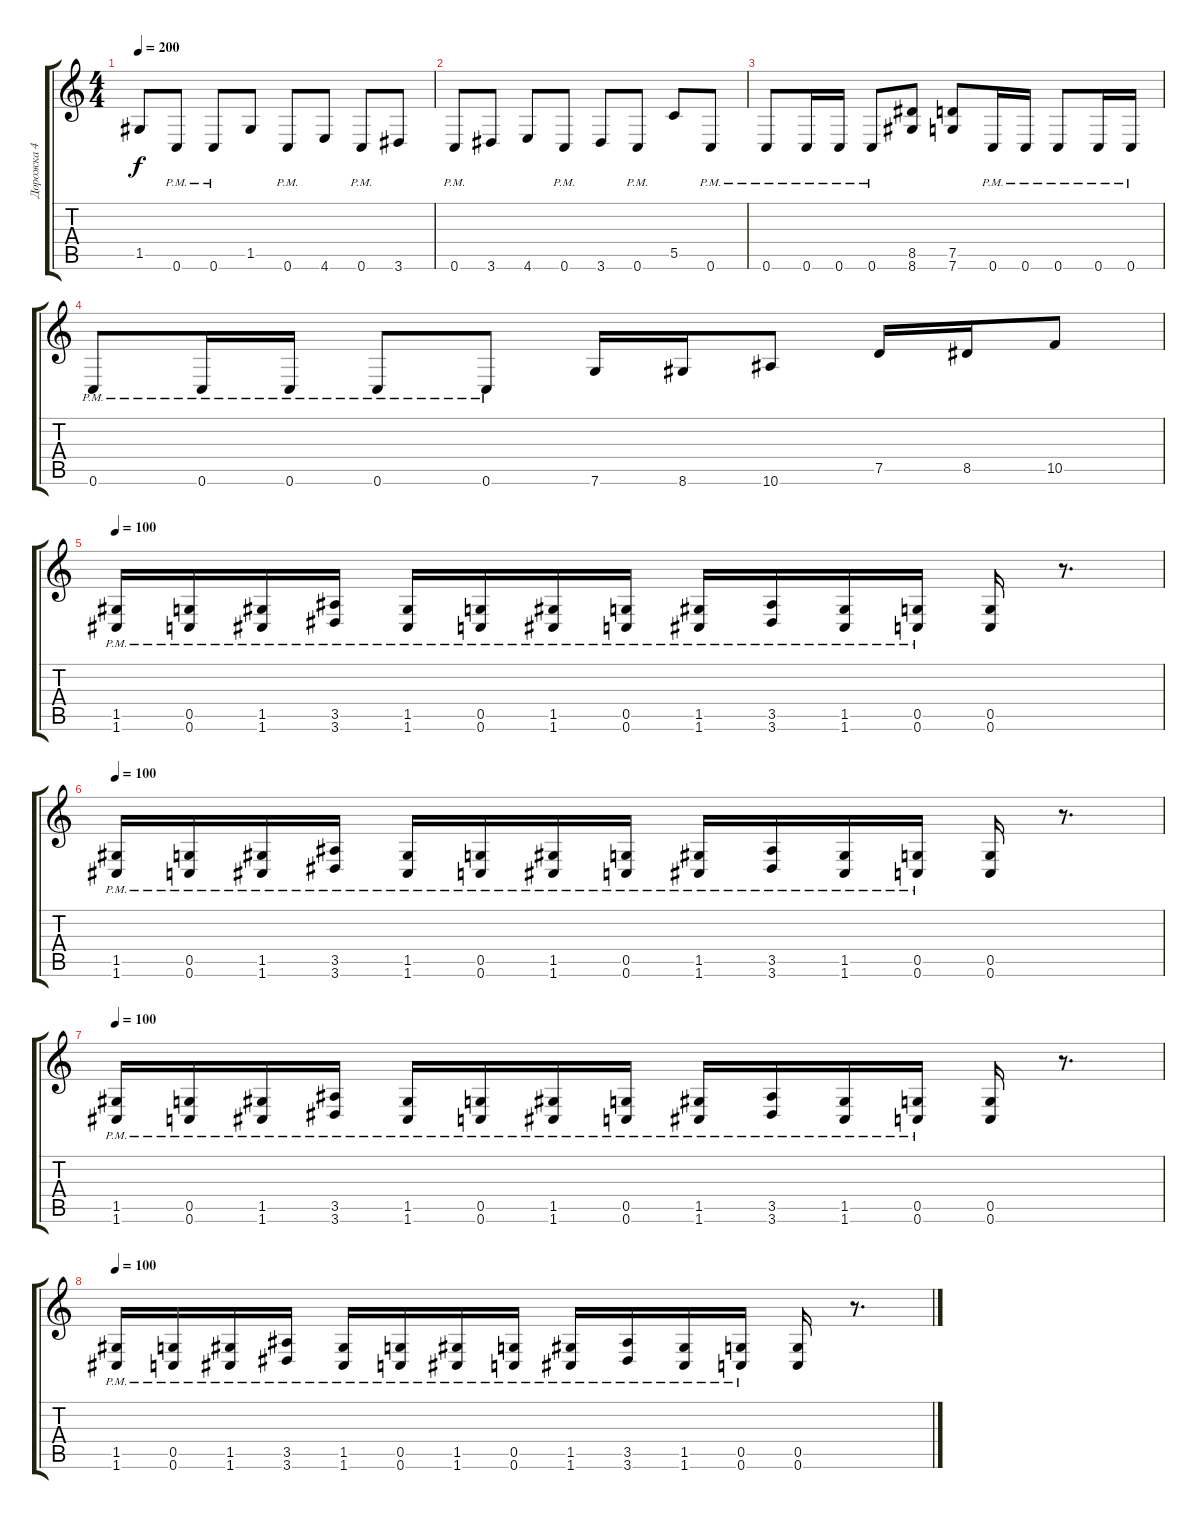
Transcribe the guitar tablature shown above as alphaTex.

\track ("Дорожка 4" "Дорожка 4") {instrument overdrivenguitar}
\staff {score tabs}
\tuning (D4 A3 F3 C3 G2 C2) {hide}
\ts (4 4)
\tempo 200
\clef g2
\ks c
1.5.8{dy f} 0.6{pm}.8 0.6{pm}.8 1.5.8 0.6{pm}.8 4.6.8 0.6{pm}.8 3.6.8 |
0.6{pm}.8 3.6.8 4.6.8 0.6{pm}.8 3.6.8 0.6{pm}.8 5.5.8 0.6{pm}.8 |
0.6{pm}.8 0.6{pm}.16 0.6{pm}.16 0.6{pm}.8 (8.5 8.6).8 (7.5 7.6).8 0.6{pm}.16 0.6{pm}.16 0.6{pm}.8 0.6{pm}.16 0.6{pm}.16 |
0.6{pm}.8 0.6{pm}.16 0.6{pm}.16 0.6{pm}.8 0.6{pm}.8 7.6.16 8.6.16 10.6.8 7.5.16 8.5.16 10.5.8 |
\tempo 100
(1.5{pm} 1.6{pm}).16 (0.5{pm} 0.6{pm}).16 (1.5{pm} 1.6{pm}).16 (3.5{pm} 3.6{pm}).16 (1.5{pm} 1.6{pm}).16 (0.5{pm} 0.6{pm}).16 (1.5{pm} 1.6{pm}).16 (0.5{pm} 0.6{pm}).16 (1.5{pm} 1.6{pm}).16 (3.5{pm} 3.6{pm}).16 (1.5{pm} 1.6{pm}).16 (0.5{pm} 0.6{pm}).16 (0.5 0.6).16 r.8{d} |
\tempo 100
(1.5{pm} 1.6{pm}).16 (0.5{pm} 0.6{pm}).16 (1.5{pm} 1.6{pm}).16 (3.5{pm} 3.6{pm}).16 (1.5{pm} 1.6{pm}).16 (0.5{pm} 0.6{pm}).16 (1.5{pm} 1.6{pm}).16 (0.5{pm} 0.6{pm}).16 (1.5{pm} 1.6{pm}).16 (3.5{pm} 3.6{pm}).16 (1.5{pm} 1.6{pm}).16 (0.5{pm} 0.6{pm}).16 (0.5 0.6).16 r.8{d} |
\tempo 100
(1.5{pm} 1.6{pm}).16 (0.5{pm} 0.6{pm}).16 (1.5{pm} 1.6{pm}).16 (3.5{pm} 3.6{pm}).16 (1.5{pm} 1.6{pm}).16 (0.5{pm} 0.6{pm}).16 (1.5{pm} 1.6{pm}).16 (0.5{pm} 0.6{pm}).16 (1.5{pm} 1.6{pm}).16 (3.5{pm} 3.6{pm}).16 (1.5{pm} 1.6{pm}).16 (0.5{pm} 0.6{pm}).16 (0.5 0.6).16 r.8{d} |
\tempo 100
(1.5{pm} 1.6{pm}).16 (0.5{pm} 0.6{pm}).16 (1.5{pm} 1.6{pm}).16 (3.5{pm} 3.6{pm}).16 (1.5{pm} 1.6{pm}).16 (0.5{pm} 0.6{pm}).16 (1.5{pm} 1.6{pm}).16 (0.5{pm} 0.6{pm}).16 (1.5{pm} 1.6{pm}).16 (3.5{pm} 3.6{pm}).16 (1.5{pm} 1.6{pm}).16 (0.5{pm} 0.6{pm}).16 (0.5 0.6).16 r.8{d}
